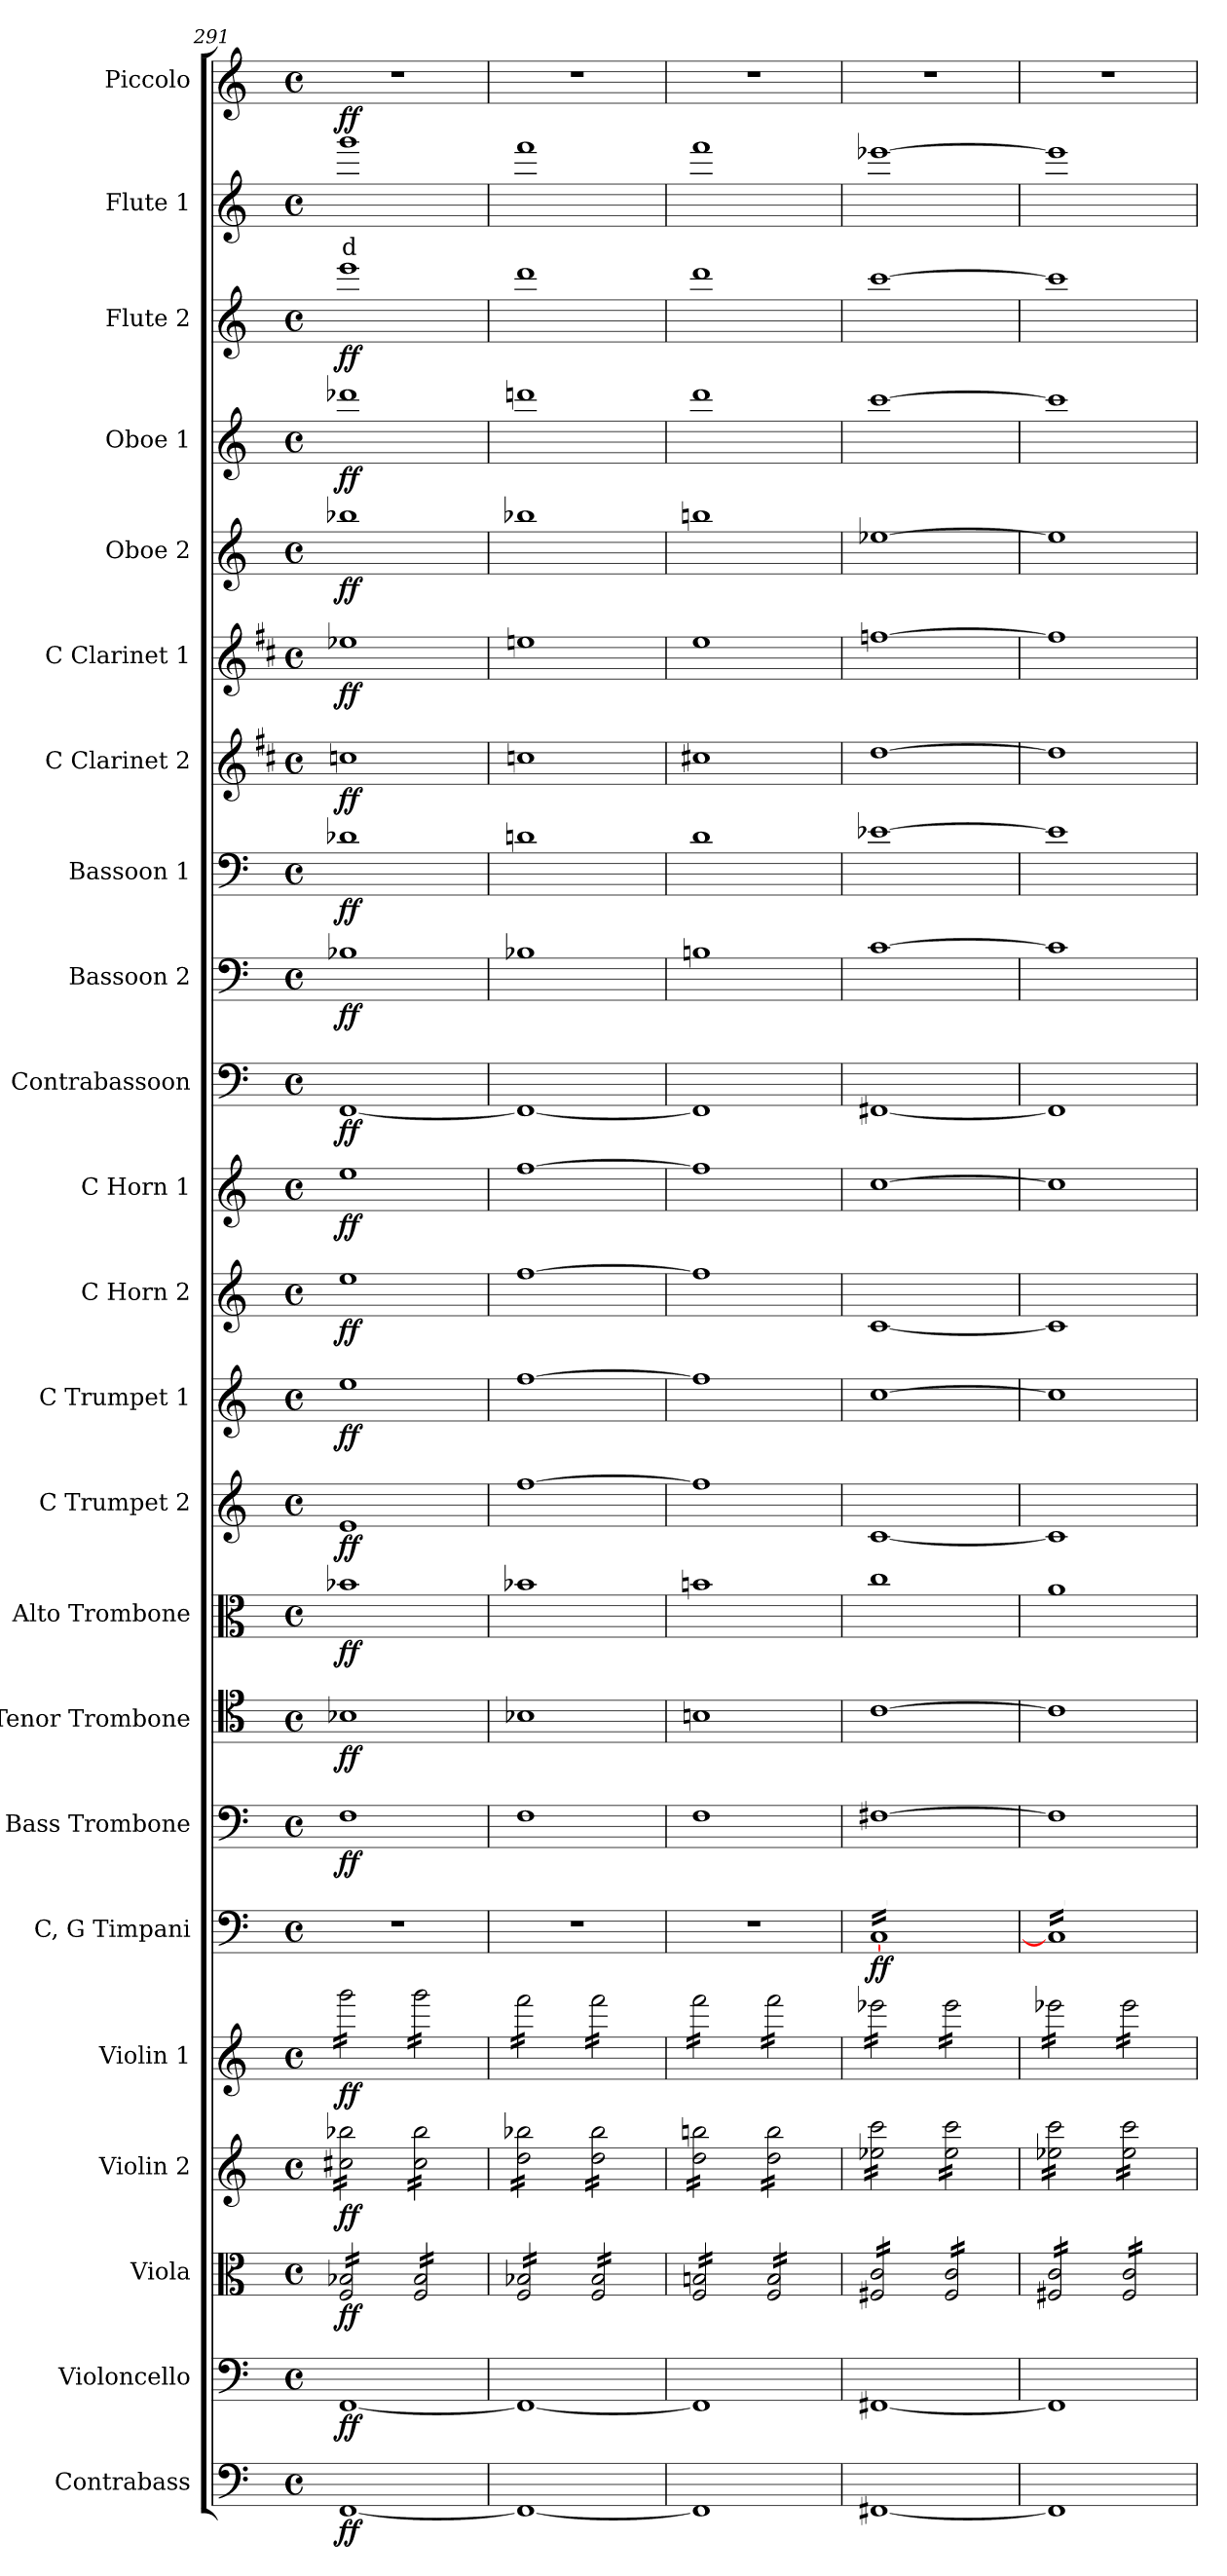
**kern	**dynam	**kern	**dynam	**kern	**dynam	**kern	**dynam	**kern	**dynam	**kern	**dynam	**kern	**dynam	**kern	**dynam	**kern	**dynam	**kern	**dynam	**kern	**dynam	**kern	**dynam	**kern	**dynam	**kern	**dynam	**kern	**dynam	**kern	**dynam	**kern	**dynam	**kern	**dynam	**kern	**dynam	**kern	**dynam	**kern	**dynam	**kern	**text	**dynam	**kern
*part23	*part23	*part22	*part22	*part21	*part21	*part20	*part20	*part19	*part19	*part18	*part18	*part17	*part17	*part16	*part16	*part15	*part15	*part14	*part14	*part13	*part13	*part12	*part12	*part11	*part11	*part10	*part10	*part9	*part9	*part8	*part8	*part7	*part7	*part6	*part6	*part5	*part5	*part4	*part4	*part3	*part3	*part2	*part2	*part2	*part1
*staff23	*staff23	*staff22	*staff22	*staff21	*staff21	*staff20	*staff20	*staff19	*staff19	*staff18	*staff18	*staff17	*staff17	*staff16	*staff16	*staff15	*staff15	*staff14	*staff14	*staff13	*staff13	*staff12	*staff12	*staff11	*staff11	*staff10	*staff10	*staff9	*staff9	*staff8	*staff8	*staff7	*staff7	*staff6	*staff6	*staff5	*staff5	*staff4	*staff4	*staff3	*staff3	*staff2	*staff2	*staff2	*staff1
*I"Contrabass	*	*I"Violoncello	*	*I"Viola	*	*I"Violin 2	*	*I"Violin 1	*	*I"C, G Timpani	*	*I"Bass Trombone	*	*I"Tenor Trombone	*	*I"Alto Trombone	*	*I"C Trumpet 2	*	*I"C Trumpet 1	*	*I"C Horn 2	*	*I"C Horn 1	*	*I"Contrabassoon	*	*I"Bassoon 2	*	*I"Bassoon 1	*	*I"C Clarinet 2	*	*I"C Clarinet 1	*	*I"Oboe 2	*	*I"Oboe 1	*	*I"Flute 2	*	*I"Flute 1	*	*	*I"Piccolo
*I'Cb	*	*I'Vc	*	*I'Vla	*	*I'Vln 2	*	*I'Vln 1	*	*I'Timp	*	*I'B Trb	*	*I'T Trb	*	*I'A Trb	*	*I'Tpt 2	*	*I'Tpt 1	*	*I'Hn 2	*	*I'Hn 1	*	*I'C Bsn	*	*I'Bsn 2	*	*I'Bsn 1	*	*I'Cl 2	*	*I'Cl 1	*	*I'Ob 2	*	*I'Ob 1	*	*I'Fl 2	*	*I'Fl 1	*	*	*I'Picc
*clefF4	*	*clefF4	*	*clefC3	*	*clefG2	*	*clefG2	*	*clefF4	*	*clefF4	*	*clefC4	*	*clefC3	*	*clefG2	*	*clefG2	*	*clefG2	*	*clefG2	*	*clefF4	*	*clefF4	*	*clefF4	*	*clefG2	*	*clefG2	*	*clefG2	*	*clefG2	*	*clefG2	*	*clefG2	*	*	*clefG2
*ITrd7c12	*	*	*	*	*	*	*	*	*	*	*	*	*	*	*	*	*	*	*	*	*	*ITrd7c12	*	*ITrd7c12	*	*ITrd7c12	*	*	*	*	*	*ITrd1c2	*	*ITrd1c2	*	*	*	*	*	*	*	*	*	*	*ITrd-7c-12
*k[]	*	*k[]	*	*k[]	*	*k[]	*	*k[]	*	*k[]	*	*k[]	*	*k[]	*	*k[]	*	*k[]	*	*k[]	*	*k[]	*	*k[]	*	*k[]	*	*k[]	*	*k[]	*	*k[]	*	*k[]	*	*k[]	*	*k[]	*	*k[]	*	*k[]	*	*	*k[]
*M4/4	*	*M4/4	*	*M4/4	*	*M4/4	*	*M4/4	*	*M4/4	*	*M4/4	*	*M4/4	*	*M4/4	*	*M4/4	*	*M4/4	*	*M4/4	*	*M4/4	*	*M4/4	*	*M4/4	*	*M4/4	*	*M4/4	*	*M4/4	*	*M4/4	*	*M4/4	*	*M4/4	*	*M4/4	*	*	*M4/4
*met(c)	*	*met(c)	*	*met(c)	*	*met(c)	*	*met(c)	*	*met(c)	*	*met(c)	*	*met(c)	*	*met(c)	*	*met(c)	*	*met(c)	*	*met(c)	*	*met(c)	*	*met(c)	*	*met(c)	*	*met(c)	*	*met(c)	*	*met(c)	*	*met(c)	*	*met(c)	*	*met(c)	*	*met(c)	*	*	*met(c)
=291	=291	=291	=291	=291	=291	=291	=291	=291	=291	=291	=291	=291	=291	=291	=291	=291	=291	=291	=291	=291	=291	=291	=291	=291	=291	=291	=291	=291	=291	=291	=291	=291	=291	=291	=291	=291	=291	=291	=291	=291	=291	=291	=291	=291	=291
!	!LO:DY:b	!	!LO:DY:b	!	!LO:DY:b	!	!LO:DY:b	!	!LO:DY:b	!	!	!	!LO:DY:b	!	!LO:DY:b	!	!LO:DY:b	!	!LO:DY:b	!	!LO:DY:b	!	!LO:DY:b	!	!LO:DY:b	!	!LO:DY:b	!	!LO:DY:b	!	!LO:DY:b	!	!LO:DY:b	!	!LO:DY:b	!	!LO:DY:b	!	!LO:DY:b	!	!LO:DY:b	!	!LO:LY:b:color=#FF0000	!LO:DY:b	!
*	*	*	*	*tremolo	*	*	*	*	*	*	*	*	*	*	*	*	*	*	*	*	*	*	*	*	*	*	*	*	*	*	*	*	*	*	*	*	*	*	*	*	*	*	*	*	*
*	*	*	*	*	*	*tremolo	*	*	*	*	*	*	*	*	*	*	*	*	*	*	*	*	*	*	*	*	*	*	*	*	*	*	*	*	*	*	*	*	*	*	*	*	*	*	*
*	*	*	*	*	*	*	*	*tremolo	*	*	*	*	*	*	*	*	*	*	*	*	*	*	*	*	*	*	*	*	*	*	*	*	*	*	*	*	*	*	*	*	*	*	*	*	*
[1FFF	ff	[1FF	ff	16F/ 16B-X/LL	ff	16cc#X\ 16bb-X\LL	ff	16ggg\LL	ff	1r	.	1F	ff	1B-X	ff	1b-X	ff	1e	ff	1ee	ff	1e	ff	1e	ff	[1FFF	ff	1B-X	ff	1d-X	ff	1b-X	ff	1dd-X	ff	1bb-X	ff	1ddd-X	ff	1eee	ff	1ggg	d	ff	1r
.	.	.	.	16F/ 16B-X/	.	16cc#X\ 16bb-X\	.	16ggg\	.	.	.	.	.	.	.	.	.	.	.	.	.	.	.	.	.	.	.	.	.	.	.	.	.	.	.	.	.	.	.	.	.	.	.	.	.
.	.	.	.	16F/ 16B-X/	.	16cc#X\ 16bb-X\	.	16ggg\	.	.	.	.	.	.	.	.	.	.	.	.	.	.	.	.	.	.	.	.	.	.	.	.	.	.	.	.	.	.	.	.	.	.	.	.	.
.	.	.	.	16F/ 16B-X/	.	16cc#X\ 16bb-X\	.	16ggg\	.	.	.	.	.	.	.	.	.	.	.	.	.	.	.	.	.	.	.	.	.	.	.	.	.	.	.	.	.	.	.	.	.	.	.	.	.
.	.	.	.	16F/ 16B-X/	.	16cc#X\ 16bb-X\	.	16ggg\	.	.	.	.	.	.	.	.	.	.	.	.	.	.	.	.	.	.	.	.	.	.	.	.	.	.	.	.	.	.	.	.	.	.	.	.	.
.	.	.	.	16F/ 16B-X/	.	16cc#X\ 16bb-X\	.	16ggg\	.	.	.	.	.	.	.	.	.	.	.	.	.	.	.	.	.	.	.	.	.	.	.	.	.	.	.	.	.	.	.	.	.	.	.	.	.
.	.	.	.	16F/ 16B-X/	.	16cc#X\ 16bb-X\	.	16ggg\	.	.	.	.	.	.	.	.	.	.	.	.	.	.	.	.	.	.	.	.	.	.	.	.	.	.	.	.	.	.	.	.	.	.	.	.	.
.	.	.	.	16F/ 16B-X/JJ	.	16cc#X\ 16bb-X\JJ	.	16ggg\JJ	.	.	.	.	.	.	.	.	.	.	.	.	.	.	.	.	.	.	.	.	.	.	.	.	.	.	.	.	.	.	.	.	.	.	.	.	.
.	.	.	.	16F/ 16B-/LL	.	16cc#\ 16bb-\LL	.	16ggg\LL	.	.	.	.	.	.	.	.	.	.	.	.	.	.	.	.	.	.	.	.	.	.	.	.	.	.	.	.	.	.	.	.	.	.	.	.	.
.	.	.	.	16F/ 16B-/	.	16cc#\ 16bb-\	.	16ggg\	.	.	.	.	.	.	.	.	.	.	.	.	.	.	.	.	.	.	.	.	.	.	.	.	.	.	.	.	.	.	.	.	.	.	.	.	.
.	.	.	.	16F/ 16B-/	.	16cc#\ 16bb-\	.	16ggg\	.	.	.	.	.	.	.	.	.	.	.	.	.	.	.	.	.	.	.	.	.	.	.	.	.	.	.	.	.	.	.	.	.	.	.	.	.
.	.	.	.	16F/ 16B-/	.	16cc#\ 16bb-\	.	16ggg\	.	.	.	.	.	.	.	.	.	.	.	.	.	.	.	.	.	.	.	.	.	.	.	.	.	.	.	.	.	.	.	.	.	.	.	.	.
.	.	.	.	16F/ 16B-/	.	16cc#\ 16bb-\	.	16ggg\	.	.	.	.	.	.	.	.	.	.	.	.	.	.	.	.	.	.	.	.	.	.	.	.	.	.	.	.	.	.	.	.	.	.	.	.	.
.	.	.	.	16F/ 16B-/	.	16cc#\ 16bb-\	.	16ggg\	.	.	.	.	.	.	.	.	.	.	.	.	.	.	.	.	.	.	.	.	.	.	.	.	.	.	.	.	.	.	.	.	.	.	.	.	.
.	.	.	.	16F/ 16B-/	.	16cc#\ 16bb-\	.	16ggg\	.	.	.	.	.	.	.	.	.	.	.	.	.	.	.	.	.	.	.	.	.	.	.	.	.	.	.	.	.	.	.	.	.	.	.	.	.
.	.	.	.	16F/ 16B-/JJ	.	16cc#\ 16bb-\JJ	.	16ggg\JJ	.	.	.	.	.	.	.	.	.	.	.	.	.	.	.	.	.	.	.	.	.	.	.	.	.	.	.	.	.	.	.	.	.	.	.	.	.
!!LO:PB:g=z
=292	=292	=292	=292	=292	=292	=292	=292	=292	=292	=292	=292	=292	=292	=292	=292	=292	=292	=292	=292	=292	=292	=292	=292	=292	=292	=292	=292	=292	=292	=292	=292	=292	=292	=292	=292	=292	=292	=292	=292	=292	=292	=292	=292	=292	=292
1FFF_	.	1FF_	.	16F/ 16B-X/LL	.	16dd\ 16bb-X\LL	.	16fff\LL	.	1r	.	1F	.	1B-X	.	1b-X	.	[1ff	.	[1ff	.	[1f	.	[1f	.	1FFF_	.	1B-X	.	1dn	.	1b-X	.	1ddn	.	1bb-X	.	1dddn	.	1ddd	.	1fff	.	.	1r
.	.	.	.	16F/ 16B-X/	.	16dd\ 16bb-X\	.	16fff\	.	.	.	.	.	.	.	.	.	.	.	.	.	.	.	.	.	.	.	.	.	.	.	.	.	.	.	.	.	.	.	.	.	.	.	.	.
.	.	.	.	16F/ 16B-X/	.	16dd\ 16bb-X\	.	16fff\	.	.	.	.	.	.	.	.	.	.	.	.	.	.	.	.	.	.	.	.	.	.	.	.	.	.	.	.	.	.	.	.	.	.	.	.	.
.	.	.	.	16F/ 16B-X/	.	16dd\ 16bb-X\	.	16fff\	.	.	.	.	.	.	.	.	.	.	.	.	.	.	.	.	.	.	.	.	.	.	.	.	.	.	.	.	.	.	.	.	.	.	.	.	.
.	.	.	.	16F/ 16B-X/	.	16dd\ 16bb-X\	.	16fff\	.	.	.	.	.	.	.	.	.	.	.	.	.	.	.	.	.	.	.	.	.	.	.	.	.	.	.	.	.	.	.	.	.	.	.	.	.
.	.	.	.	16F/ 16B-X/	.	16dd\ 16bb-X\	.	16fff\	.	.	.	.	.	.	.	.	.	.	.	.	.	.	.	.	.	.	.	.	.	.	.	.	.	.	.	.	.	.	.	.	.	.	.	.	.
.	.	.	.	16F/ 16B-X/	.	16dd\ 16bb-X\	.	16fff\	.	.	.	.	.	.	.	.	.	.	.	.	.	.	.	.	.	.	.	.	.	.	.	.	.	.	.	.	.	.	.	.	.	.	.	.	.
.	.	.	.	16F/ 16B-X/JJ	.	16dd\ 16bb-X\JJ	.	16fff\JJ	.	.	.	.	.	.	.	.	.	.	.	.	.	.	.	.	.	.	.	.	.	.	.	.	.	.	.	.	.	.	.	.	.	.	.	.	.
.	.	.	.	16F/ 16B-/LL	.	16dd\ 16bb-\LL	.	16fff\LL	.	.	.	.	.	.	.	.	.	.	.	.	.	.	.	.	.	.	.	.	.	.	.	.	.	.	.	.	.	.	.	.	.	.	.	.	.
.	.	.	.	16F/ 16B-/	.	16dd\ 16bb-\	.	16fff\	.	.	.	.	.	.	.	.	.	.	.	.	.	.	.	.	.	.	.	.	.	.	.	.	.	.	.	.	.	.	.	.	.	.	.	.	.
.	.	.	.	16F/ 16B-/	.	16dd\ 16bb-\	.	16fff\	.	.	.	.	.	.	.	.	.	.	.	.	.	.	.	.	.	.	.	.	.	.	.	.	.	.	.	.	.	.	.	.	.	.	.	.	.
.	.	.	.	16F/ 16B-/	.	16dd\ 16bb-\	.	16fff\	.	.	.	.	.	.	.	.	.	.	.	.	.	.	.	.	.	.	.	.	.	.	.	.	.	.	.	.	.	.	.	.	.	.	.	.	.
.	.	.	.	16F/ 16B-/	.	16dd\ 16bb-\	.	16fff\	.	.	.	.	.	.	.	.	.	.	.	.	.	.	.	.	.	.	.	.	.	.	.	.	.	.	.	.	.	.	.	.	.	.	.	.	.
.	.	.	.	16F/ 16B-/	.	16dd\ 16bb-\	.	16fff\	.	.	.	.	.	.	.	.	.	.	.	.	.	.	.	.	.	.	.	.	.	.	.	.	.	.	.	.	.	.	.	.	.	.	.	.	.
.	.	.	.	16F/ 16B-/	.	16dd\ 16bb-\	.	16fff\	.	.	.	.	.	.	.	.	.	.	.	.	.	.	.	.	.	.	.	.	.	.	.	.	.	.	.	.	.	.	.	.	.	.	.	.	.
.	.	.	.	16F/ 16B-/JJ	.	16dd\ 16bb-\JJ	.	16fff\JJ	.	.	.	.	.	.	.	.	.	.	.	.	.	.	.	.	.	.	.	.	.	.	.	.	.	.	.	.	.	.	.	.	.	.	.	.	.
=293	=293	=293	=293	=293	=293	=293	=293	=293	=293	=293	=293	=293	=293	=293	=293	=293	=293	=293	=293	=293	=293	=293	=293	=293	=293	=293	=293	=293	=293	=293	=293	=293	=293	=293	=293	=293	=293	=293	=293	=293	=293	=293	=293	=293	=293
1FFF]	.	1FF]	.	16F/ 16Bn/LL	.	16dd\ 16bbn\LL	.	16fff\LL	.	1r	.	1F	.	1Bn	.	1bn	.	1ff]	.	1ff]	.	1f]	.	1f]	.	1FFF]	.	1Bn	.	1d	.	1bn	.	1dd	.	1bbn	.	1ddd	.	1ddd	.	1fff	.	.	1r
.	.	.	.	16F/ 16Bn/	.	16dd\ 16bbn\	.	16fff\	.	.	.	.	.	.	.	.	.	.	.	.	.	.	.	.	.	.	.	.	.	.	.	.	.	.	.	.	.	.	.	.	.	.	.	.	.
.	.	.	.	16F/ 16Bn/	.	16dd\ 16bbn\	.	16fff\	.	.	.	.	.	.	.	.	.	.	.	.	.	.	.	.	.	.	.	.	.	.	.	.	.	.	.	.	.	.	.	.	.	.	.	.	.
.	.	.	.	16F/ 16Bn/	.	16dd\ 16bbn\	.	16fff\	.	.	.	.	.	.	.	.	.	.	.	.	.	.	.	.	.	.	.	.	.	.	.	.	.	.	.	.	.	.	.	.	.	.	.	.	.
.	.	.	.	16F/ 16Bn/	.	16dd\ 16bbn\	.	16fff\	.	.	.	.	.	.	.	.	.	.	.	.	.	.	.	.	.	.	.	.	.	.	.	.	.	.	.	.	.	.	.	.	.	.	.	.	.
.	.	.	.	16F/ 16Bn/	.	16dd\ 16bbn\	.	16fff\	.	.	.	.	.	.	.	.	.	.	.	.	.	.	.	.	.	.	.	.	.	.	.	.	.	.	.	.	.	.	.	.	.	.	.	.	.
.	.	.	.	16F/ 16Bn/	.	16dd\ 16bbn\	.	16fff\	.	.	.	.	.	.	.	.	.	.	.	.	.	.	.	.	.	.	.	.	.	.	.	.	.	.	.	.	.	.	.	.	.	.	.	.	.
.	.	.	.	16F/ 16Bn/JJ	.	16dd\ 16bbn\JJ	.	16fff\JJ	.	.	.	.	.	.	.	.	.	.	.	.	.	.	.	.	.	.	.	.	.	.	.	.	.	.	.	.	.	.	.	.	.	.	.	.	.
.	.	.	.	16F/ 16B/LL	.	16dd\ 16bb\LL	.	16fff\LL	.	.	.	.	.	.	.	.	.	.	.	.	.	.	.	.	.	.	.	.	.	.	.	.	.	.	.	.	.	.	.	.	.	.	.	.	.
.	.	.	.	16F/ 16B/	.	16dd\ 16bb\	.	16fff\	.	.	.	.	.	.	.	.	.	.	.	.	.	.	.	.	.	.	.	.	.	.	.	.	.	.	.	.	.	.	.	.	.	.	.	.	.
.	.	.	.	16F/ 16B/	.	16dd\ 16bb\	.	16fff\	.	.	.	.	.	.	.	.	.	.	.	.	.	.	.	.	.	.	.	.	.	.	.	.	.	.	.	.	.	.	.	.	.	.	.	.	.
.	.	.	.	16F/ 16B/	.	16dd\ 16bb\	.	16fff\	.	.	.	.	.	.	.	.	.	.	.	.	.	.	.	.	.	.	.	.	.	.	.	.	.	.	.	.	.	.	.	.	.	.	.	.	.
.	.	.	.	16F/ 16B/	.	16dd\ 16bb\	.	16fff\	.	.	.	.	.	.	.	.	.	.	.	.	.	.	.	.	.	.	.	.	.	.	.	.	.	.	.	.	.	.	.	.	.	.	.	.	.
.	.	.	.	16F/ 16B/	.	16dd\ 16bb\	.	16fff\	.	.	.	.	.	.	.	.	.	.	.	.	.	.	.	.	.	.	.	.	.	.	.	.	.	.	.	.	.	.	.	.	.	.	.	.	.
.	.	.	.	16F/ 16B/	.	16dd\ 16bb\	.	16fff\	.	.	.	.	.	.	.	.	.	.	.	.	.	.	.	.	.	.	.	.	.	.	.	.	.	.	.	.	.	.	.	.	.	.	.	.	.
.	.	.	.	16F/ 16B/JJ	.	16dd\ 16bb\JJ	.	16fff\JJ	.	.	.	.	.	.	.	.	.	.	.	.	.	.	.	.	.	.	.	.	.	.	.	.	.	.	.	.	.	.	.	.	.	.	.	.	.
=294	=294	=294	=294	=294	=294	=294	=294	=294	=294	=294	=294	=294	=294	=294	=294	=294	=294	=294	=294	=294	=294	=294	=294	=294	=294	=294	=294	=294	=294	=294	=294	=294	=294	=294	=294	=294	=294	=294	=294	=294	=294	=294	=294	=294	=294
!	!	!	!	!	!	!	!	!	!	!	!LO:DY:b	!	!	!	!	!	!	!	!	!	!	!	!	!	!	!	!	!	!	!	!	!	!	!	!	!	!	!	!	!	!	!	!	!	!
*	*	*	*	*	*	*	*	*	*	*tremolo	*	*	*	*	*	*	*	*	*	*	*	*	*	*	*	*	*	*	*	*	*	*	*	*	*	*	*	*	*	*	*	*	*	*	*
[1FFF#X	.	[1FF#X	.	16F#X/ 16c/LL	.	16ee-X\ 16ccc\LL	.	16eee-X\LL	.	[16CLL	ff	[1F#X	.	[1c	.	1cc	.	[1c	.	[1cc	.	[1C	.	[1c	.	[1FFF#X	.	[1c	.	[1e-X	.	[1cc	.	[1ee-X	.	[1ee-X	.	[1ccc	.	[1ccc	.	[1eee-X	.	.	1r
.	.	.	.	16F#X/ 16c/	.	16ee-X\ 16ccc\	.	16eee-X\	.	16C	.	.	.	.	.	.	.	.	.	.	.	.	.	.	.	.	.	.	.	.	.	.	.	.	.	.	.	.	.	.	.	.	.	.	.
.	.	.	.	16F#X/ 16c/	.	16ee-X\ 16ccc\	.	16eee-X\	.	16C	.	.	.	.	.	.	.	.	.	.	.	.	.	.	.	.	.	.	.	.	.	.	.	.	.	.	.	.	.	.	.	.	.	.	.
.	.	.	.	16F#X/ 16c/	.	16ee-X\ 16ccc\	.	16eee-X\	.	16C	.	.	.	.	.	.	.	.	.	.	.	.	.	.	.	.	.	.	.	.	.	.	.	.	.	.	.	.	.	.	.	.	.	.	.
.	.	.	.	16F#X/ 16c/	.	16ee-X\ 16ccc\	.	16eee-X\	.	16C	.	.	.	.	.	.	.	.	.	.	.	.	.	.	.	.	.	.	.	.	.	.	.	.	.	.	.	.	.	.	.	.	.	.	.
.	.	.	.	16F#X/ 16c/	.	16ee-X\ 16ccc\	.	16eee-X\	.	16C	.	.	.	.	.	.	.	.	.	.	.	.	.	.	.	.	.	.	.	.	.	.	.	.	.	.	.	.	.	.	.	.	.	.	.
.	.	.	.	16F#X/ 16c/	.	16ee-X\ 16ccc\	.	16eee-X\	.	16C	.	.	.	.	.	.	.	.	.	.	.	.	.	.	.	.	.	.	.	.	.	.	.	.	.	.	.	.	.	.	.	.	.	.	.
.	.	.	.	16F#X/ 16c/JJ	.	16ee-X\ 16ccc\JJ	.	16eee-X\JJ	.	16C	.	.	.	.	.	.	.	.	.	.	.	.	.	.	.	.	.	.	.	.	.	.	.	.	.	.	.	.	.	.	.	.	.	.	.
.	.	.	.	16F#/ 16c/LL	.	16ee-\ 16ccc\LL	.	16eee-\LL	.	16C	.	.	.	.	.	.	.	.	.	.	.	.	.	.	.	.	.	.	.	.	.	.	.	.	.	.	.	.	.	.	.	.	.	.	.
.	.	.	.	16F#/ 16c/	.	16ee-\ 16ccc\	.	16eee-\	.	16C	.	.	.	.	.	.	.	.	.	.	.	.	.	.	.	.	.	.	.	.	.	.	.	.	.	.	.	.	.	.	.	.	.	.	.
.	.	.	.	16F#/ 16c/	.	16ee-\ 16ccc\	.	16eee-\	.	16C	.	.	.	.	.	.	.	.	.	.	.	.	.	.	.	.	.	.	.	.	.	.	.	.	.	.	.	.	.	.	.	.	.	.	.
.	.	.	.	16F#/ 16c/	.	16ee-\ 16ccc\	.	16eee-\	.	16C	.	.	.	.	.	.	.	.	.	.	.	.	.	.	.	.	.	.	.	.	.	.	.	.	.	.	.	.	.	.	.	.	.	.	.
.	.	.	.	16F#/ 16c/	.	16ee-\ 16ccc\	.	16eee-\	.	16C	.	.	.	.	.	.	.	.	.	.	.	.	.	.	.	.	.	.	.	.	.	.	.	.	.	.	.	.	.	.	.	.	.	.	.
.	.	.	.	16F#/ 16c/	.	16ee-\ 16ccc\	.	16eee-\	.	16C	.	.	.	.	.	.	.	.	.	.	.	.	.	.	.	.	.	.	.	.	.	.	.	.	.	.	.	.	.	.	.	.	.	.	.
.	.	.	.	16F#/ 16c/	.	16ee-\ 16ccc\	.	16eee-\	.	16C	.	.	.	.	.	.	.	.	.	.	.	.	.	.	.	.	.	.	.	.	.	.	.	.	.	.	.	.	.	.	.	.	.	.	.
.	.	.	.	16F#/ 16c/JJ	.	16ee-\ 16ccc\JJ	.	16eee-\JJ	.	16CJJ	.	.	.	.	.	.	.	.	.	.	.	.	.	.	.	.	.	.	.	.	.	.	.	.	.	.	.	.	.	.	.	.	.	.	.
=295	=295	=295	=295	=295	=295	=295	=295	=295	=295	=295	=295	=295	=295	=295	=295	=295	=295	=295	=295	=295	=295	=295	=295	=295	=295	=295	=295	=295	=295	=295	=295	=295	=295	=295	=295	=295	=295	=295	=295	=295	=295	=295	=295	=295	=295
1FFF#]	.	1FF#]	.	16F#X/ 16c/LL	.	16ee-X\ 16ccc\LL	.	16eee-X\LL	.	16C]LL	.	1F#]	.	1c]	.	1a	.	1c]	.	1cc]	.	1C]	.	1c]	.	1FFF#]	.	1c]	.	1e-]	.	1cc]	.	1ee-]	.	1ee-]	.	1ccc]	.	1ccc]	.	1eee-]	.	.	1r
.	.	.	.	16F#X/ 16c/	.	16ee-X\ 16ccc\	.	16eee-X\	.	16C	.	.	.	.	.	.	.	.	.	.	.	.	.	.	.	.	.	.	.	.	.	.	.	.	.	.	.	.	.	.	.	.	.	.	.
.	.	.	.	16F#X/ 16c/	.	16ee-X\ 16ccc\	.	16eee-X\	.	16C	.	.	.	.	.	.	.	.	.	.	.	.	.	.	.	.	.	.	.	.	.	.	.	.	.	.	.	.	.	.	.	.	.	.	.
.	.	.	.	16F#X/ 16c/	.	16ee-X\ 16ccc\	.	16eee-X\	.	16C	.	.	.	.	.	.	.	.	.	.	.	.	.	.	.	.	.	.	.	.	.	.	.	.	.	.	.	.	.	.	.	.	.	.	.
.	.	.	.	16F#X/ 16c/	.	16ee-X\ 16ccc\	.	16eee-X\	.	16C	.	.	.	.	.	.	.	.	.	.	.	.	.	.	.	.	.	.	.	.	.	.	.	.	.	.	.	.	.	.	.	.	.	.	.
.	.	.	.	16F#X/ 16c/	.	16ee-X\ 16ccc\	.	16eee-X\	.	16C	.	.	.	.	.	.	.	.	.	.	.	.	.	.	.	.	.	.	.	.	.	.	.	.	.	.	.	.	.	.	.	.	.	.	.
.	.	.	.	16F#X/ 16c/	.	16ee-X\ 16ccc\	.	16eee-X\	.	16C	.	.	.	.	.	.	.	.	.	.	.	.	.	.	.	.	.	.	.	.	.	.	.	.	.	.	.	.	.	.	.	.	.	.	.
.	.	.	.	16F#X/ 16c/JJ	.	16ee-X\ 16ccc\JJ	.	16eee-X\JJ	.	16C	.	.	.	.	.	.	.	.	.	.	.	.	.	.	.	.	.	.	.	.	.	.	.	.	.	.	.	.	.	.	.	.	.	.	.
.	.	.	.	16F#/ 16c/LL	.	16ee-\ 16ccc\LL	.	16eee-\LL	.	16C	.	.	.	.	.	.	.	.	.	.	.	.	.	.	.	.	.	.	.	.	.	.	.	.	.	.	.	.	.	.	.	.	.	.	.
.	.	.	.	16F#/ 16c/	.	16ee-\ 16ccc\	.	16eee-\	.	16C	.	.	.	.	.	.	.	.	.	.	.	.	.	.	.	.	.	.	.	.	.	.	.	.	.	.	.	.	.	.	.	.	.	.	.
.	.	.	.	16F#/ 16c/	.	16ee-\ 16ccc\	.	16eee-\	.	16C	.	.	.	.	.	.	.	.	.	.	.	.	.	.	.	.	.	.	.	.	.	.	.	.	.	.	.	.	.	.	.	.	.	.	.
.	.	.	.	16F#/ 16c/	.	16ee-\ 16ccc\	.	16eee-\	.	16C	.	.	.	.	.	.	.	.	.	.	.	.	.	.	.	.	.	.	.	.	.	.	.	.	.	.	.	.	.	.	.	.	.	.	.
.	.	.	.	16F#/ 16c/	.	16ee-\ 16ccc\	.	16eee-\	.	16C	.	.	.	.	.	.	.	.	.	.	.	.	.	.	.	.	.	.	.	.	.	.	.	.	.	.	.	.	.	.	.	.	.	.	.
.	.	.	.	16F#/ 16c/	.	16ee-\ 16ccc\	.	16eee-\	.	16C	.	.	.	.	.	.	.	.	.	.	.	.	.	.	.	.	.	.	.	.	.	.	.	.	.	.	.	.	.	.	.	.	.	.	.
.	.	.	.	16F#/ 16c/	.	16ee-\ 16ccc\	.	16eee-\	.	16C	.	.	.	.	.	.	.	.	.	.	.	.	.	.	.	.	.	.	.	.	.	.	.	.	.	.	.	.	.	.	.	.	.	.	.
.	.	.	.	16F#/ 16c/JJ	.	16ee-\ 16ccc\JJ	.	16eee-\JJ	.	16CJJ	.	.	.	.	.	.	.	.	.	.	.	.	.	.	.	.	.	.	.	.	.	.	.	.	.	.	.	.	.	.	.	.	.	.	.
*	*	*	*	*	*	*	*	*	*	*Xtremolo	*	*	*	*	*	*	*	*	*	*	*	*	*	*	*	*	*	*	*	*	*	*	*	*	*	*	*	*	*	*	*	*	*	*	*
*	*	*	*	*	*	*	*	*Xtremolo	*	*	*	*	*	*	*	*	*	*	*	*	*	*	*	*	*	*	*	*	*	*	*	*	*	*	*	*	*	*	*	*	*	*	*	*	*
*	*	*	*	*	*	*Xtremolo	*	*	*	*	*	*	*	*	*	*	*	*	*	*	*	*	*	*	*	*	*	*	*	*	*	*	*	*	*	*	*	*	*	*	*	*	*	*	*
*	*	*	*	*Xtremolo	*	*	*	*	*	*	*	*	*	*	*	*	*	*	*	*	*	*	*	*	*	*	*	*	*	*	*	*	*	*	*	*	*	*	*	*	*	*	*	*	*
=	=	=	=	=	=	=	=	=	=	=	=	=	=	=	=	=	=	=	=	=	=	=	=	=	=	=	=	=	=	=	=	=	=	=	=	=	=	=	=	=	=	=	=	=	=
*-	*-	*-	*-	*-	*-	*-	*-	*-	*-	*-	*-	*-	*-	*-	*-	*-	*-	*-	*-	*-	*-	*-	*-	*-	*-	*-	*-	*-	*-	*-	*-	*-	*-	*-	*-	*-	*-	*-	*-	*-	*-	*-	*-	*-	*-
